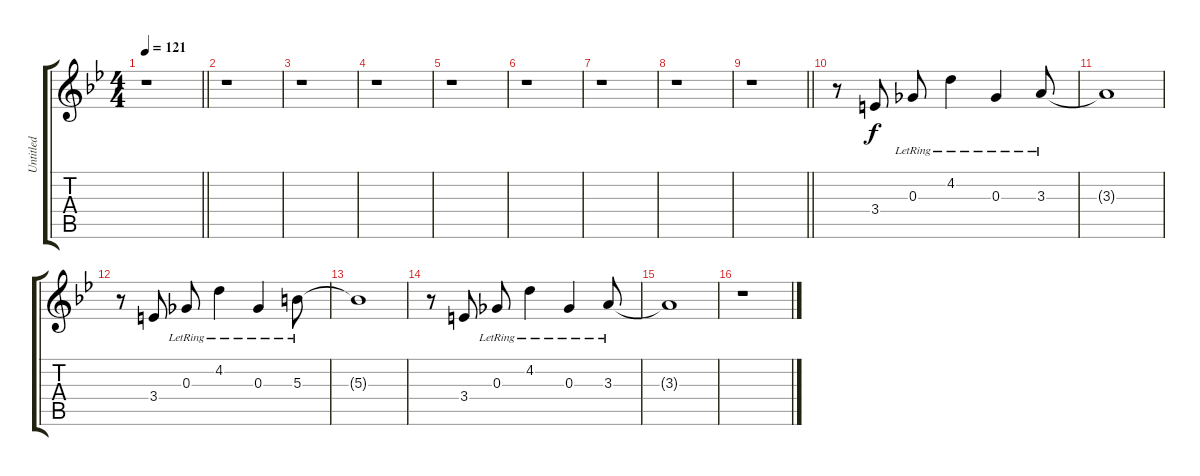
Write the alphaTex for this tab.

\track ("Untitled" "Untitled") {instrument electricguitarjazz}
\staff {score tabs}
\tuning (Eb4 Bb3 Gb3 Db3 Ab2 Db2) {hide}
\ts (4 4)
\tempo 121
\clef g2
\barLineRight lightlight
\ks bb
r.1{dy f} |
r.1 |
r.1 |
r.1 |
r.1 |
r.1 |
r.1 |
r.1 |
\barLineRight lightlight
r.1 |
r.8 3.4.8 0.3{lr}.8 4.2{lr}.4 0.3{lr}.4 3.3{lr}.8 |
3.3{t}.1 |
r.8 3.4.8 0.3{lr}.8 4.2{lr}.4 0.3{lr}.4 5.3{lr}.8 |
5.3{t}.1 |
r.8 3.4.8 0.3{lr}.8 4.2{lr}.4 0.3{lr}.4 3.3{lr}.8 |
3.3{t}.1 |
r.1
